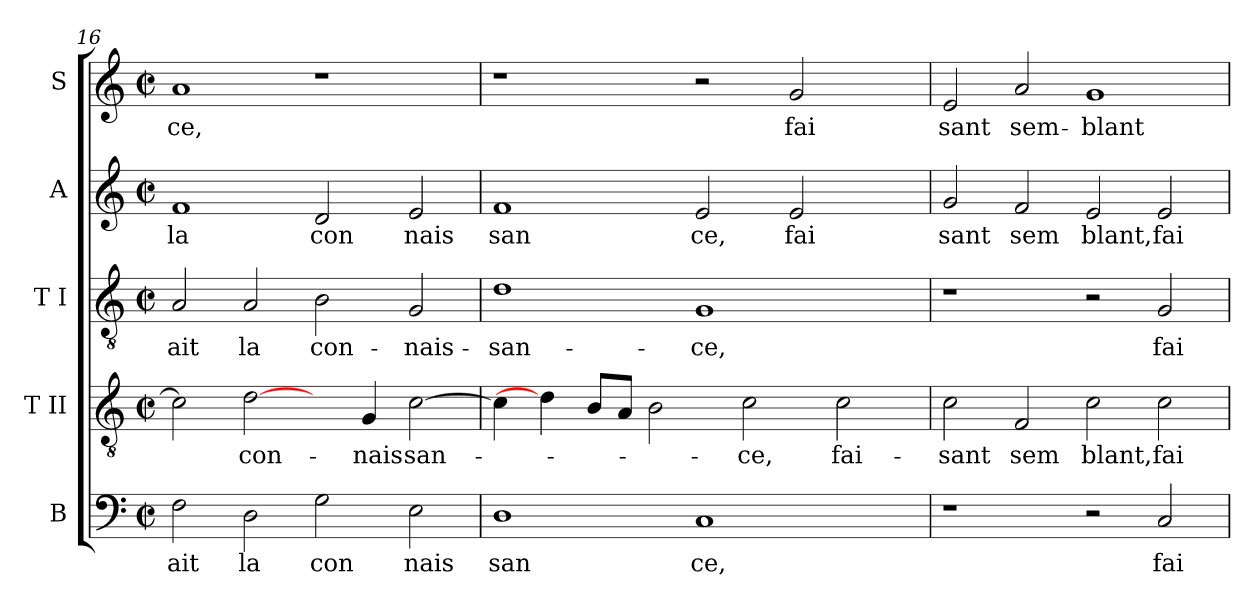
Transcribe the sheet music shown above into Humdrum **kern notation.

**kern	**text	**kern	**text	**kern	**text	**kern	**text	**kern	**text
*part5	*part5	*part4	*part4	*part3	*part3	*part2	*part2	*part1	*part1
*staff5	*staff5	*staff4	*staff4	*staff3	*staff3	*staff2	*staff2	*staff1	*staff1
*I"B	*	*I"T II	*	*I"T I	*	*I"A	*	*I"S	*
*clefF4	*	*clefGv2	*	*clefGv2	*	*clefG2	*	*clefG2	*
*M2/2	*	*M2/2	*	*M2/2	*	*M2/2	*	*M2/2	*
*met(c|)	*	*met(c|)	*	*met(c|)	*	*met(c|)	*	*met(c|)	*
=16	=16	=16	=16	=16	=16	=16	=16	=16	=16
!	!LO:LY:b:cj	!	!	!	!LO:LY:b:cj	!	!LO:LY:b:cj	!	!LO:LY:b:cj
2F\	ait	2c\]	.	2A/	ait	1f	la	1a	ce,
!	!LO:LY:b:cj	!	!LO:LY:b:cj	!	!LO:LY:b:cj	!	!	!	!
2D\	la	[2d\	con-	2A/	la	.	.	.	.
!	!LO:LY:b:cj	!	!	!	!LO:LY:b:cj	!	!LO:LY:b:cj	!	!
2G\	con	4ryy	.	2B\	con-	2d/	con	1r	.
!	!	!	!LO:LY:b:cj	!	!	!	!	!	!
.	.	4G/	-nais	.	.	.	.	.	.
!	!LO:LY:b:cj	!	!LO:LY:b	!	!LO:LY:b:cj	!	!LO:LY:b:cj	!	!
2E\	nais	[>2c\	san-	2G/	-nais-	2e/	nais	.	.
=17	=17	=17	=17	=17	=17	=17	=17	=17	=17
!	!LO:LY:b:cj	!	!	!	!LO:LY:b:cj	!	!LO:LY:b:cj	!	!
1D	san	4c\]	.	1d	-san-	1f	san	1r	.
.	.	4d\]	.	.	.	.	.	.	.
.	.	8B/L	.	.	.	.	.	.	.
.	.	8A/J	.	.	.	.	.	.	.
.	.	2B\	.	.	.	.	.	.	.
!	!LO:LY:b:cj	!	!	!	!LO:LY:b:cj	!	!LO:LY:b:cj	!	!
1C	ce,	.	.	1G	-ce,	2e/	ce,	2r	.
!	!	!	!LO:LY:b:cj	!	!	!	!	!	!
.	.	2c\	-ce,	.	.	.	.	.	.
!	!	!	!	!	!	!	!LO:LY:b:cj	!	!LO:LY:b:cj
.	.	.	.	.	.	2e/	fai	2g/	fai
!	!	!	!LO:LY:b:cj	!	!	!	!	!	!
.	.	2c\	fai-	.	.	.	.	.	.
4ryy	.	.	.	4ryy	.	4ryy	.	4ryy	.
!!LO:PB:g=z
=18	=18	=18	=18	=18	=18	=18	=18	=18	=18
!	!	!	!LO:LY:b:cj	!	!	!	!LO:LY:b:cj	!	!LO:LY:b:cj
1r	.	2c\	-sant	1r	.	2g/	sant	2e/	sant
!	!	!	!LO:LY:b:cj	!	!	!	!LO:LY:b:cj	!	!LO:LY:b:cj
.	.	2F/	sem	.	.	2f/	sem	2a/	sem-
!	!	!	!LO:LY:b:cj	!	!	!	!LO:LY:b:cj	!	!LO:LY:b:cj
2r	.	2c\	blant,	2r	.	2e/	blant,	1g	-blant
!	!LO:LY:b:cj	!	!LO:LY:b:cj	!	!LO:LY:b:cj	!	!LO:LY:b:cj	!	!
2C/	fai-	2c\	fai	2G/	fai	2e/	fai	.	.
=	=	=	=	=	=	=	=	=	=
*-	*-	*-	*-	*-	*-	*-	*-	*-	*-
